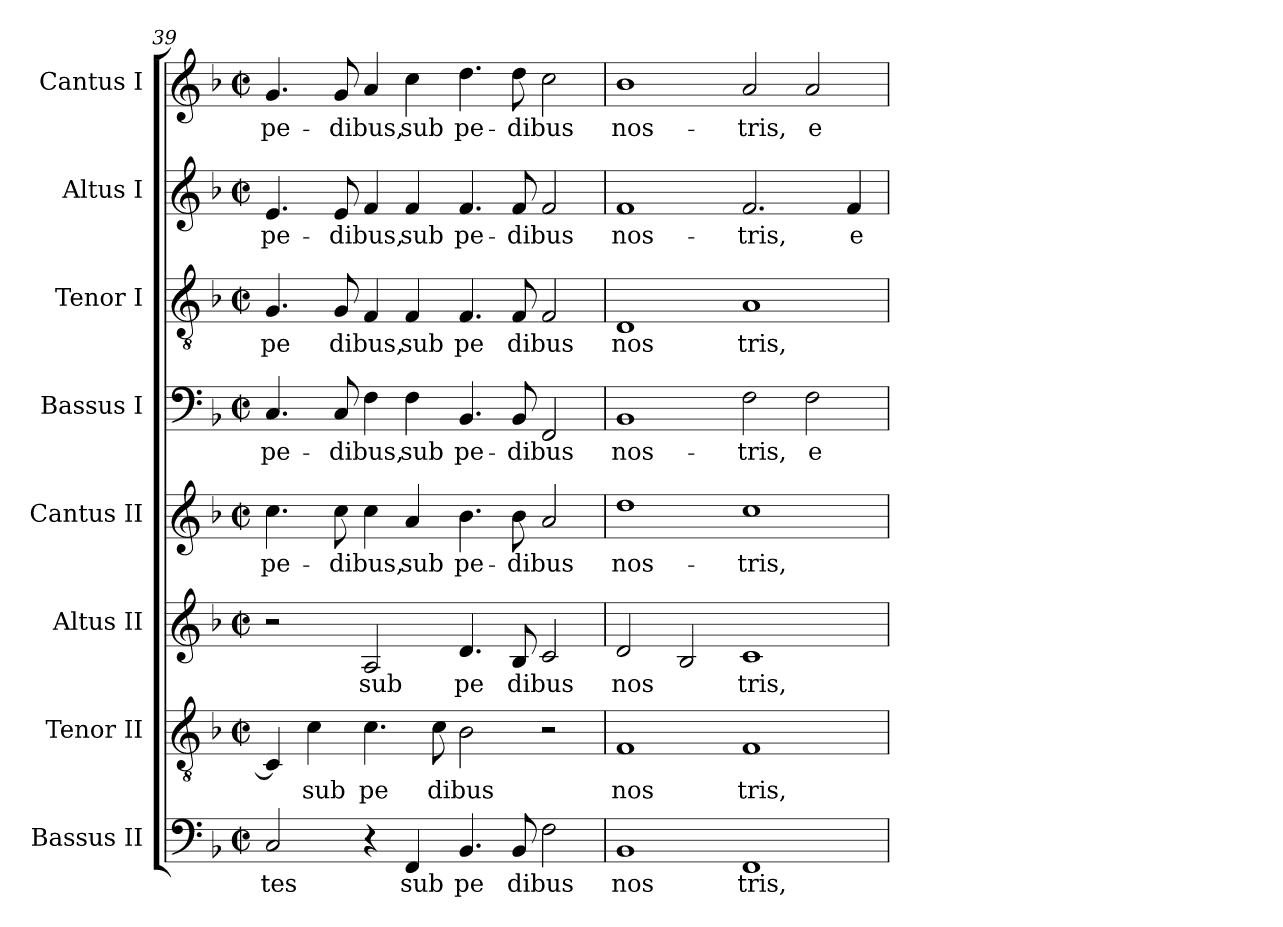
**kern	**text	**kern	**text	**kern	**text	**kern	**text	**kern	**text	**kern	**text	**kern	**text	**kern	**text
*part8	*part8	*part7	*part7	*part6	*part6	*part5	*part5	*part4	*part4	*part3	*part3	*part2	*part2	*part1	*part1
*staff8	*staff8	*staff7	*staff7	*staff6	*staff6	*staff5	*staff5	*staff4	*staff4	*staff3	*staff3	*staff2	*staff2	*staff1	*staff1
*I"Bassus II	*	*I"Tenor II	*	*I"Altus II	*	*I"Cantus II	*	*I"Bassus I	*	*I"Tenor I	*	*I"Altus I	*	*I"Cantus I	*
*clefF4	*	*clefGv2	*	*clefG2	*	*clefG2	*	*clefF4	*	*clefGv2	*	*clefG2	*	*clefG2	*
*k[b-]	*	*k[b-]	*	*k[b-]	*	*k[b-]	*	*k[b-]	*	*k[b-]	*	*k[b-]	*	*k[b-]	*
*F:	*	*F:	*	*F:	*	*F:	*	*F:	*	*F:	*	*F:	*	*F:	*
*M2/2	*	*M2/2	*	*M2/2	*	*M2/2	*	*M2/2	*	*M2/2	*	*M2/2	*	*M2/2	*
*met(c|)	*	*met(c|)	*	*met(c|)	*	*met(c|)	*	*met(c|)	*	*met(c|)	*	*met(c|)	*	*met(c|)	*
=39	=39	=39	=39	=39	=39	=39	=39	=39	=39	=39	=39	=39	=39	=39	=39
!	!LO:LY:b:cj	!	!	!	!	!	!LO:LY:b:cj	!	!LO:LY:b:cj	!	!LO:LY:b:cj	!	!LO:LY:b:cj	!	!LO:LY:b:cj
2C/	tes	4C/]	.	2r	.	4.cc\	pe-	4.C/	pe-	4.G/	pe	4.e/	pe-	4.g/	pe-
!	!	!	!LO:LY:b:cj	!	!	!	!	!	!	!	!	!	!	!	!
.	.	4c\	sub	.	.	.	.	.	.	.	.	.	.	.	.
!	!	!	!	!	!	!	!LO:LY:b	!	!LO:LY:b	!	!LO:LY:b	!	!LO:LY:b	!	!LO:LY:b
.	.	.	.	.	.	8cc\	-dibus,	8C/	-dibus,	8G/	dibus,	8e/	-dibus,	8g/	-dibus,
!	!	!	!LO:LY:b:cj	!	!LO:LY:b:cj	!	!	!	!	!	!	!	!	!	!
4r	.	4.c\	pe	2A/	sub	4cc\	.	4F\	.	4F/	.	4f/	.	4a/	.
!	!LO:LY:b:cj	!	!	!	!	!	!LO:LY:b:cj	!	!LO:LY:b:cj	!	!LO:LY:b:cj	!	!LO:LY:b:cj	!	!LO:LY:b:cj
4FF/	sub	.	.	.	.	4a/	sub	4F\	sub	4F/	sub	4f/	sub	4cc\	sub
!	!	!	!LO:LY:b	!	!	!	!	!	!	!	!	!	!	!	!
.	.	8c\	dibus	.	.	.	.	.	.	.	.	.	.	.	.
!	!LO:LY:b:cj	!	!	!	!LO:LY:b:cj	!	!LO:LY:b:cj	!	!LO:LY:b:cj	!	!LO:LY:b:cj	!	!LO:LY:b:cj	!	!LO:LY:b:cj
4.BB-/	pe	2B-\	.	4.d/	pe	4.b-\	pe-	4.BB-/	pe-	4.F/	pe	4.f/	pe-	4.dd\	pe-
!	!LO:LY:b	!	!	!	!LO:LY:b	!	!LO:LY:b	!	!LO:LY:b	!	!LO:LY:b	!	!LO:LY:b	!	!LO:LY:b
8BB-/	dibus	.	.	8B-/	dibus	8b-\	-dibus	8BB-/	-dibus	8F/	dibus	8f/	-dibus	8dd\	-dibus
2F\	.	2r	.	2c/	.	2a/	.	2FF/	.	2F/	.	2f/	.	2cc\	.
=40	=40	=40	=40	=40	=40	=40	=40	=40	=40	=40	=40	=40	=40	=40	=40
!	!LO:LY:b:cj	!	!LO:LY:b:cj	!	!LO:LY:b	!	!LO:LY:b:cj	!	!LO:LY:b:cj	!	!LO:LY:b:cj	!	!LO:LY:b:cj	!	!LO:LY:b:cj
1BB-	nos	1F	nos	2d/	nos	1dd	nos-	1BB-	nos-	1D	nos	1f	nos-	1b-	nos-
.	.	.	.	2B-/	.	.	.	.	.	.	.	.	.	.	.
!	!LO:LY:b:cj	!	!LO:LY:b:cj	!	!LO:LY:b:cj	!	!LO:LY:b:cj	!	!LO:LY:b:cj	!	!LO:LY:b:cj	!	!LO:LY:b:cj	!	!LO:LY:b:cj
1FF	tris,	1F	tris,	1c	tris,	1cc	-tris,	2F\	-tris,	1A	tris,	2.f/	-tris,	2a/	-tris,
!	!	!	!	!	!	!	!	!	!LO:LY:b:cj	!	!	!	!	!	!LO:LY:b:cj
.	.	.	.	.	.	.	.	2F\	e-	.	.	.	.	2a/	e-
!	!	!	!	!	!	!	!	!	!	!	!	!	!LO:LY:b:cj	!	!
.	.	.	.	.	.	.	.	.	.	.	.	4f/	e-	.	.
=	=	=	=	=	=	=	=	=	=	=	=	=	=	=	=
*-	*-	*-	*-	*-	*-	*-	*-	*-	*-	*-	*-	*-	*-	*-	*-
